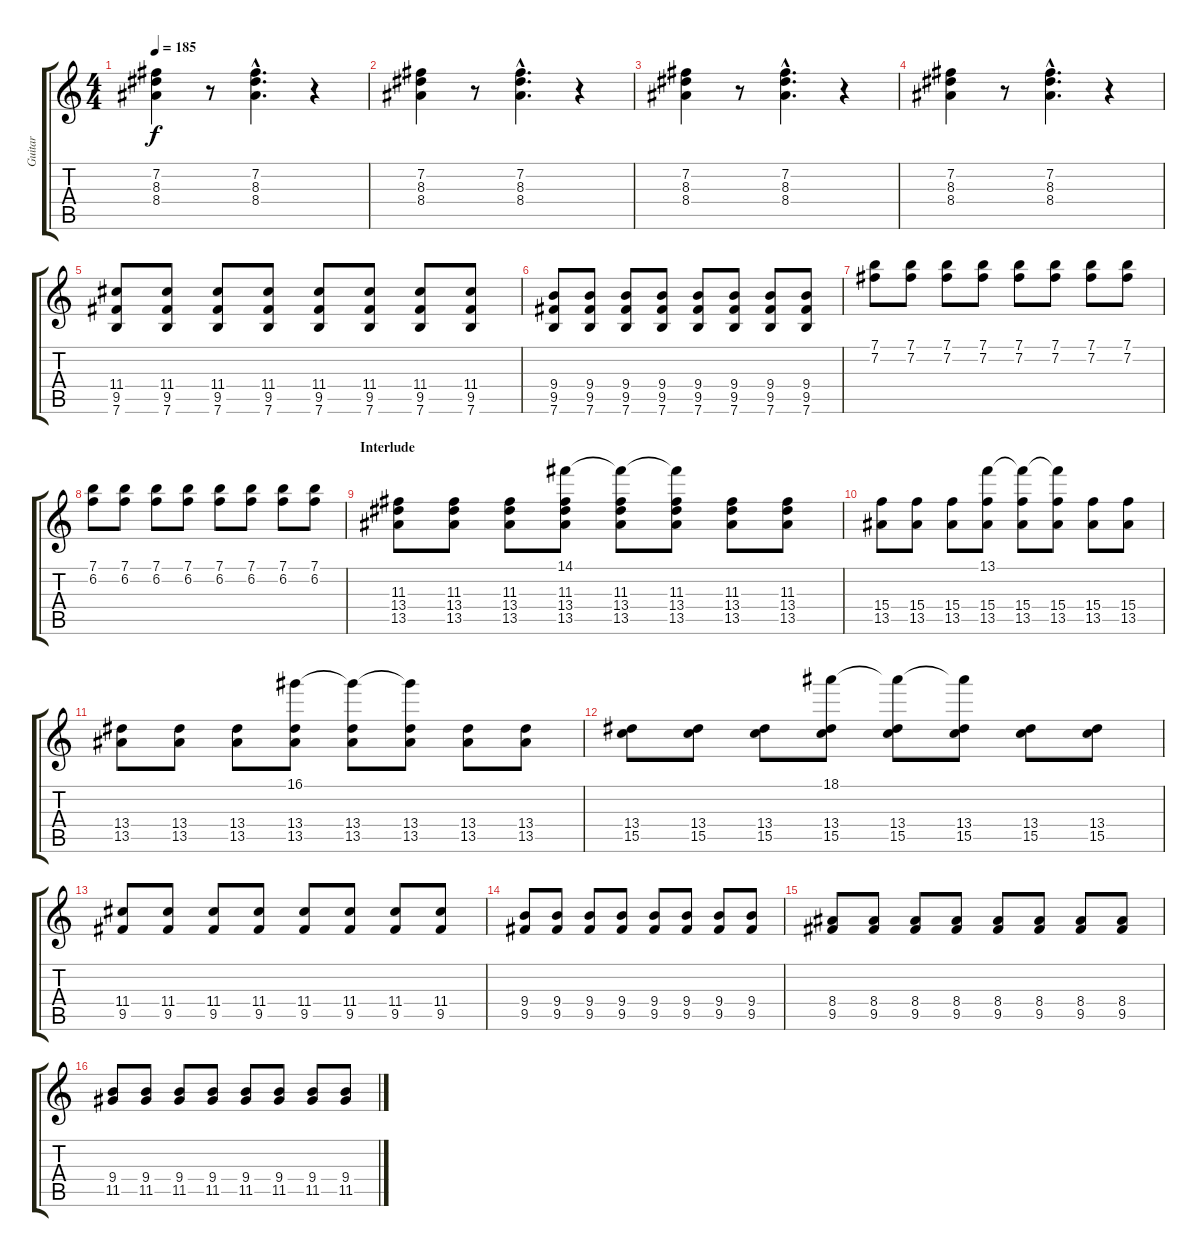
\track ("Guitar" "Guitar") {instrument distortionguitar}
\staff {score tabs}
\tuning (E4 B3 G3 D3 A2 E2) {hide}
\ts (4 4)
\tempo 185
\clef g2
\ks c
(7.2 8.3 8.4).4{dy f} r.8 (7.2{hac} 8.3{hac} 8.4{hac}).4{d} r.4 |
(7.2 8.3 8.4).4 r.8 (7.2{hac} 8.3{hac} 8.4{hac}).4{d} r.4 |
(7.2 8.3 8.4).4 r.8 (7.2{hac} 8.3{hac} 8.4{hac}).4{d} r.4 |
(7.2 8.3 8.4).4 r.8 (7.2{hac} 8.3{hac} 8.4{hac}).4{d} r.4 |
(11.4 9.5 7.6).8 (11.4 9.5 7.6).8 (11.4 9.5 7.6).8 (11.4 9.5 7.6).8 (11.4 9.5 7.6).8 (11.4 9.5 7.6).8 (11.4 9.5 7.6).8 (11.4 9.5 7.6).8 |
(9.4 9.5 7.6).8 (9.4 9.5 7.6).8 (9.4 9.5 7.6).8 (9.4 9.5 7.6).8 (9.4 9.5 7.6).8 (9.4 9.5 7.6).8 (9.4 9.5 7.6).8 (9.4 9.5 7.6).8 |
(7.1 7.2).8 (7.1 7.2).8 (7.1 7.2).8 (7.1 7.2).8 (7.1 7.2).8 (7.1 7.2).8 (7.1 7.2).8 (7.1 7.2).8 |
(7.1 6.2).8 (7.1 6.2).8 (7.1 6.2).8 (7.1 6.2).8 (7.1 6.2).8 (7.1 6.2).8 (7.1 6.2).8 (7.1 6.2).8 |
\section ("" "Interlude")
(11.3 13.4 13.5).8 (11.3 13.4 13.5).8 (11.3 13.4 13.5).8 (14.1 11.3 13.4 13.5).8 (14.1{t} 11.3 13.4 13.5).8 (14.1{t} 11.3 13.4 13.5).8 (11.3 13.4 13.5).8 (11.3 13.4 13.5).8 |
(15.4 13.5).8 (15.4 13.5).8 (15.4 13.5).8 (13.1 15.4 13.5).8 (13.1{t} 15.4 13.5).8 (13.1{t} 15.4 13.5).8 (15.4 13.5).8 (15.4 13.5).8 |
(13.4 13.5).8 (13.4 13.5).8 (13.4 13.5).8 (16.1 13.4 13.5).8 (16.1{t} 13.4 13.5).8 (16.1{t} 13.4 13.5).8 (13.4 13.5).8 (13.4 13.5).8 |
(13.4 15.5).8 (13.4 15.5).8 (13.4 15.5).8 (18.1 13.4 15.5).8 (18.1{t} 13.4 15.5).8 (18.1{t} 13.4 15.5).8 (13.4 15.5).8 (13.4 15.5).8 |
(11.4 9.5).8 (11.4 9.5).8 (11.4 9.5).8 (11.4 9.5).8 (11.4 9.5).8 (11.4 9.5).8 (11.4 9.5).8 (11.4 9.5).8 |
(9.4 9.5).8 (9.4 9.5).8 (9.4 9.5).8 (9.4 9.5).8 (9.4 9.5).8 (9.4 9.5).8 (9.4 9.5).8 (9.4 9.5).8 |
(8.4 9.5).8 (8.4 9.5).8 (8.4 9.5).8 (8.4 9.5).8 (8.4 9.5).8 (8.4 9.5).8 (8.4 9.5).8 (8.4 9.5).8 |
(9.4 11.5).8 (9.4 11.5).8 (9.4 11.5).8 (9.4 11.5).8 (9.4 11.5).8 (9.4 11.5).8 (9.4 11.5).8 (9.4 11.5).8
